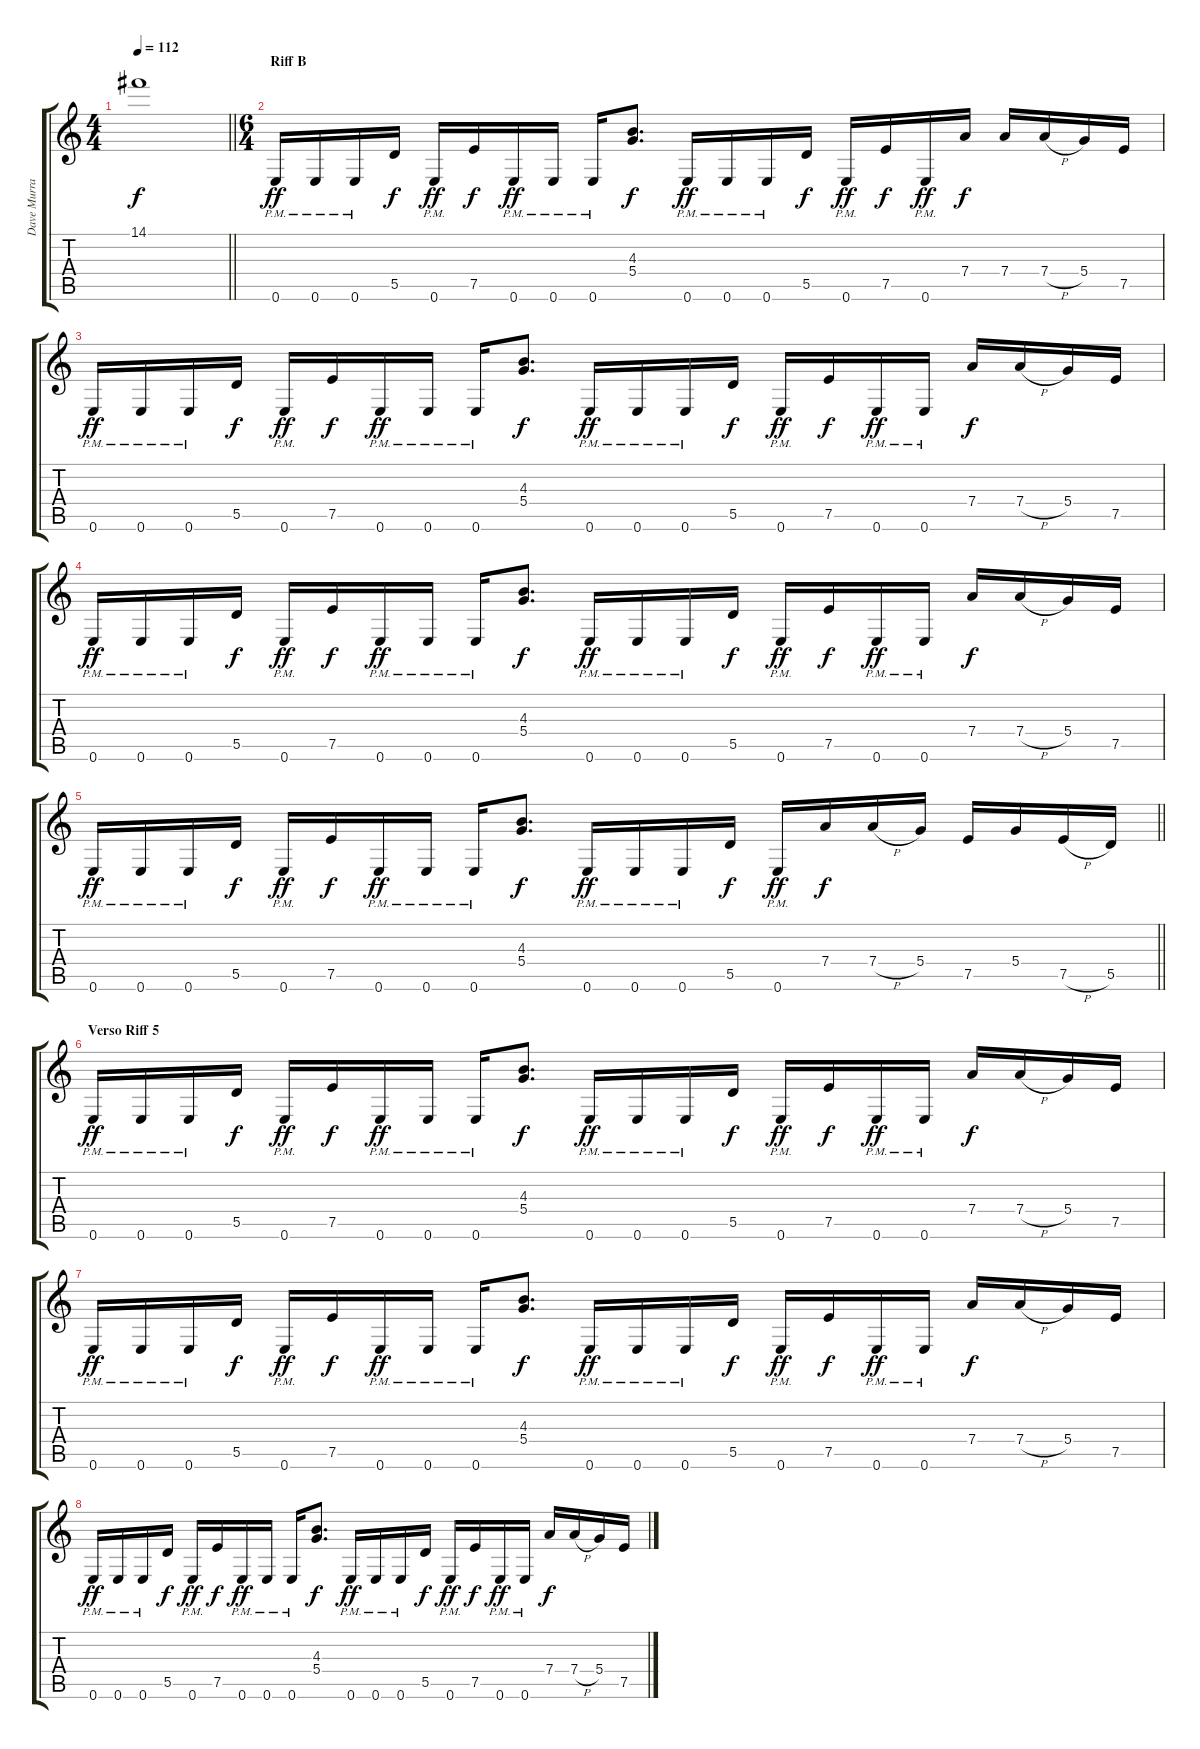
\track ("Dave Murray" "Dave Murra") {instrument distortionguitar}
\staff {score tabs}
\tuning (E4 B3 G3 D3 A2 E2) {hide}
\ts (4 4)
\tempo 112
\clef g2
\barLineRight lightlight
\ks c
14.1{t}.1{dy f} |
\ts (6 4)
\section ("" "Riff B")
0.6{pm}.16{dy ff volume 11} 0.6{pm}.16 0.6{pm}.16 5.5.16{dy f} 0.6{pm}.16{dy ff} 7.5.16{dy f} 0.6{pm}.16{dy ff} 0.6{pm}.16 0.6{pm}.16 (4.3 5.4).8{d dy f} 0.6{pm}.16{dy ff} 0.6{pm}.16 0.6{pm}.16 5.5.16{dy f} 0.6{pm}.16{dy ff} 7.5.16{dy f} 0.6{pm}.16{dy ff} 7.4.16{dy f} 7.4.16 7.4{h}.16 5.4.16 7.5.16 |
0.6{pm}.16{dy ff} 0.6{pm}.16 0.6{pm}.16 5.5.16{dy f} 0.6{pm}.16{dy ff} 7.5.16{dy f} 0.6{pm}.16{dy ff} 0.6{pm}.16 0.6{pm}.16 (4.3 5.4).8{d dy f} 0.6{pm}.16{dy ff} 0.6{pm}.16 0.6{pm}.16 5.5.16{dy f} 0.6{pm}.16{dy ff} 7.5.16{dy f} 0.6{pm}.16{dy ff} 0.6{pm}.16 7.4.16{dy f} 7.4{h}.16 5.4.16 7.5.16 |
0.6{pm}.16{dy ff} 0.6{pm}.16 0.6{pm}.16 5.5.16{dy f} 0.6{pm}.16{dy ff} 7.5.16{dy f} 0.6{pm}.16{dy ff} 0.6{pm}.16 0.6{pm}.16 (4.3 5.4).8{d dy f} 0.6{pm}.16{dy ff} 0.6{pm}.16 0.6{pm}.16 5.5.16{dy f} 0.6{pm}.16{dy ff} 7.5.16{dy f} 0.6{pm}.16{dy ff} 0.6{pm}.16 7.4.16{dy f} 7.4{h}.16 5.4.16 7.5.16 |
\barLineRight lightlight
0.6{pm}.16{dy ff} 0.6{pm}.16 0.6{pm}.16 5.5.16{dy f} 0.6{pm}.16{dy ff} 7.5.16{dy f} 0.6{pm}.16{dy ff} 0.6{pm}.16 0.6{pm}.16 (4.3 5.4).8{d dy f} 0.6{pm}.16{dy ff} 0.6{pm}.16 0.6{pm}.16 5.5.16{dy f} 0.6{pm}.16{dy ff} 7.4.16{dy f} 7.4{h}.16 5.4.16 7.5.16 5.4.16 7.5{h}.16 5.5.16 |
\section ("" "Verso Riff 5")
0.6{pm}.16{dy ff} 0.6{pm}.16 0.6{pm}.16 5.5.16{dy f} 0.6{pm}.16{dy ff} 7.5.16{dy f} 0.6{pm}.16{dy ff} 0.6{pm}.16 0.6{pm}.16 (4.3 5.4).8{d dy f} 0.6{pm}.16{dy ff} 0.6{pm}.16 0.6{pm}.16 5.5.16{dy f} 0.6{pm}.16{dy ff} 7.5.16{dy f} 0.6{pm}.16{dy ff} 0.6{pm}.16 7.4.16{dy f} 7.4{h}.16 5.4.16 7.5.16 |
0.6{pm}.16{dy ff} 0.6{pm}.16 0.6{pm}.16 5.5.16{dy f} 0.6{pm}.16{dy ff} 7.5.16{dy f} 0.6{pm}.16{dy ff} 0.6{pm}.16 0.6{pm}.16 (4.3 5.4).8{d dy f} 0.6{pm}.16{dy ff} 0.6{pm}.16 0.6{pm}.16 5.5.16{dy f} 0.6{pm}.16{dy ff} 7.5.16{dy f} 0.6{pm}.16{dy ff} 0.6{pm}.16 7.4.16{dy f} 7.4{h}.16 5.4.16 7.5.16 |
0.6{pm}.16{dy ff} 0.6{pm}.16 0.6{pm}.16 5.5.16{dy f} 0.6{pm}.16{dy ff} 7.5.16{dy f} 0.6{pm}.16{dy ff} 0.6{pm}.16 0.6{pm}.16 (4.3 5.4).8{d dy f} 0.6{pm}.16{dy ff} 0.6{pm}.16 0.6{pm}.16 5.5.16{dy f} 0.6{pm}.16{dy ff} 7.5.16{dy f} 0.6{pm}.16{dy ff} 0.6{pm}.16 7.4.16{dy f} 7.4{h}.16 5.4.16 7.5.16
